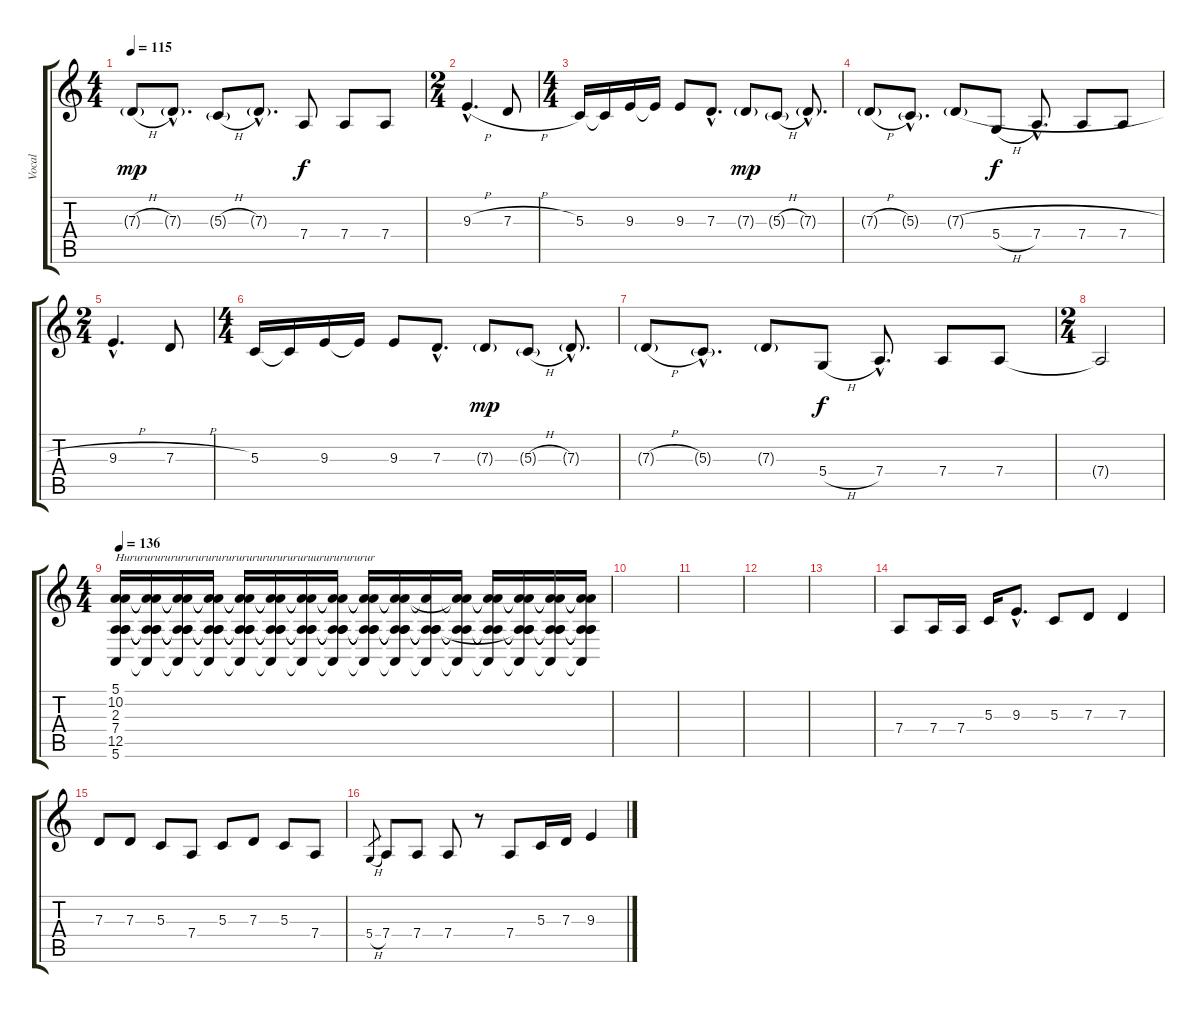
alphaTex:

\track ("Vocal" "Vocal") {instrument choiraahs}
\staff {score tabs}
\tuning (E4 B3 G3 D3 A2 E2) {hide}
\ts (4 4)
\tempo 115
\clef g2
\ks c
7.3{h g}.8{dy mp} 7.3{g hac}.8{d} 5.3{h g}.8 7.3{g hac}.8{d} 7.4.8{dy f} 7.4.8 7.4.8 |
\ts (2 4)
9.3{h hac}.4{d} 7.3{h}.8 |
\ts (4 4)
5.3.16 5.3{t}.16 9.3.16 9.3{t}.16 9.3.8 7.3{hac}.8{d} 7.3{g}.8{dy mp} 5.3{h g}.8 7.3{g hac}.8{d} |
7.3{h g}.8 5.3{g hac}.8{d} 7.3{h g}.8 5.4{h}.8{dy f} 7.4{hac}.8{d} 7.4.8 7.4.8 |
\ts (2 4)
9.3{h hac}.4{d} 7.3{h}.8 |
\ts (4 4)
5.3.16 5.3{t}.16 9.3.16 9.3{t}.16 9.3.8 7.3{hac}.8{d} 7.3{g}.8{dy mp} 5.3{h g}.8 7.3{g hac}.8{d} |
7.3{h g}.8 5.3{g hac}.8{d} 7.3{g}.8 5.4{h}.8{dy f} 7.4{hac}.8{d} 7.4.8 7.4.8 |
\ts (2 4)
7.4{t}.2 |
\ts (4 4)
\tempo 136
(5.1 10.2 2.3 7.4 12.5 5.6).16{txt "Hururururururururururururururururururuurururururur"} (5.1{t} 10.2{t} 2.3{t} 7.4{t} 12.5{t} 5.6{t}).16 (5.1{t} 10.2{t} 2.3{t} 7.4{t} 12.5{t} 5.6{t}).16 (5.1{t} 10.2{t} 2.3{t} 7.4{t} 12.5{t} 5.6{t}).16 (5.1{t} 10.2{t} 2.3{t} 7.4{t} 12.5{t} 5.6{t}).16 (5.1{t} 10.2{t} 2.3{t} 7.4{t} 12.5{t} 5.6{t}).16 (5.1{t} 10.2{t} 2.3{t} 7.4{t} 12.5{t} 5.6{t}).16 (5.1{t} 10.2{t} 2.3{t} 7.4{t} 12.5{t} 5.6{t}).16 (5.1{t} 10.2{t} 2.3{t} 7.4{t} 12.5{t} 5.6{t}).16 (5.1{t} 10.2{t} 2.3{t} 7.4{t} 12.5{t} 5.6{t}).16 (10.2{t} 2.3{t} 7.4{t} 12.5{t} 5.6{t}).16 (5.1{t} 10.2{t} 7.4{t} 12.5{t} 5.6{t}).16 (5.1{t} 10.2{t} 7.4{t} 12.5{t} 5.6{t}).16 (5.1{t} 10.2{t} 2.3{t} 7.4{t} 12.5{t} 5.6{t}).16 (5.1{t} 10.2{t} 2.3{t} 7.4{t} 12.5{t} 5.6{t}).16 (5.1{t} 10.2{t} 2.3{t} 7.4{t} 12.5{t} 5.6{t}).16 |
|
|
|
|
7.4.8 7.4.16 7.4.16 5.3.16 9.3{hac}.8{d} 5.3.8 7.3.8 7.3.4 |
7.3.8 7.3.8 5.3.8 7.4.8 5.3.8 7.3.8 5.3.8 7.4.8 |
5.4{h}.8{gr} 7.4.8 7.4.8 7.4.8 r.8 7.4.8 5.3.16 7.3.16 9.3.4
